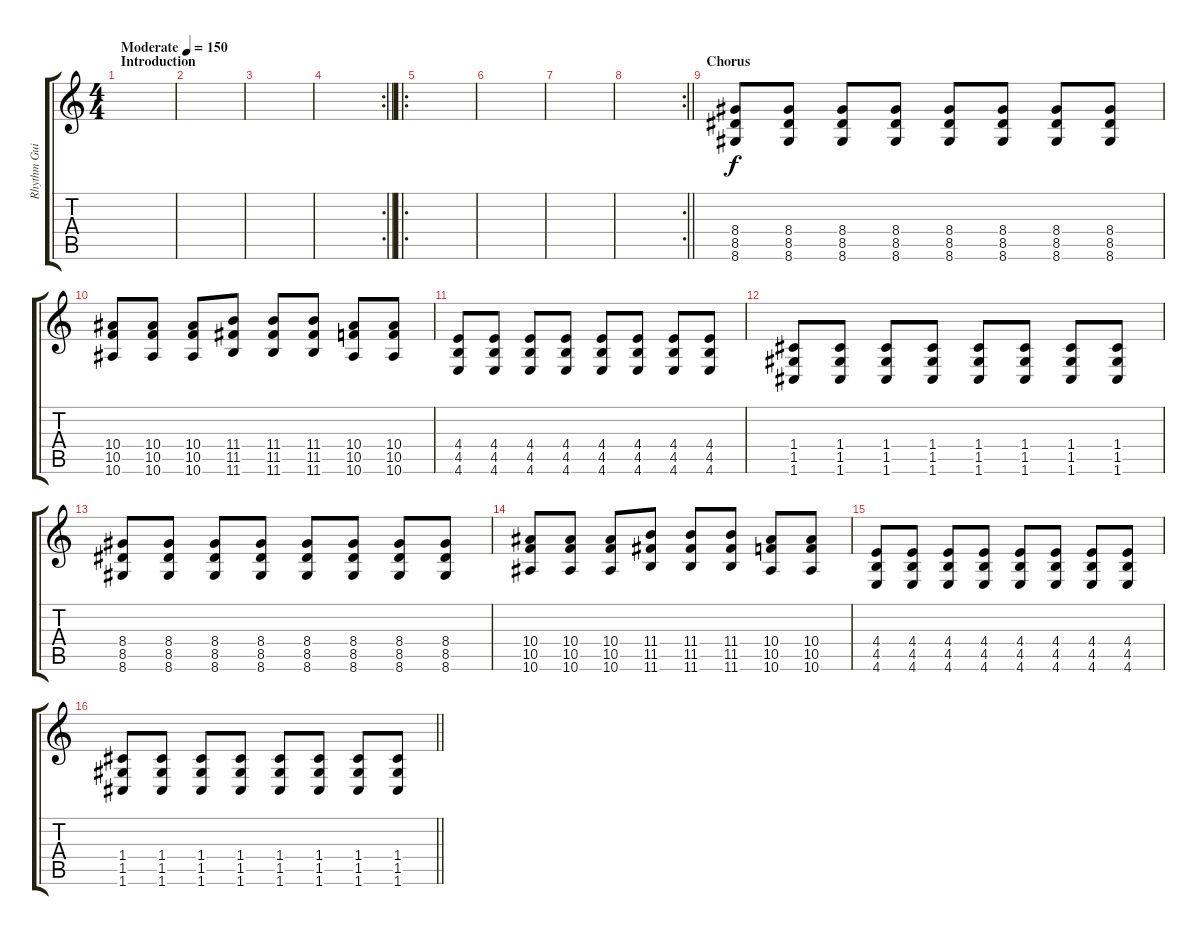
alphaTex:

\track ("Rhythm Guitar" "Rhythm Gui") {instrument distortionguitar}
\staff {score tabs}
\tuning (D4 A3 F3 C3 G2 C2) {hide}
\ts (4 4)
\section ("" "Introduction")
\tempo (150 "Moderate")
\clef g2
\ks c
|
|
|
\rc 2
\barLineRight lightlight
|
\ro
\section ("" "")
|
|
|
\rc 2
\barLineRight lightlight
|
\section ("" "Chorus")
(8.4 8.5 8.6).8 (8.4 8.5 8.6).8 (8.4 8.5 8.6).8 (8.4 8.5 8.6).8 (8.4 8.5 8.6).8 (8.4 8.5 8.6).8 (8.4 8.5 8.6).8 (8.4 8.5 8.6).8 |
(10.4 10.5 10.6).8 (10.4 10.5 10.6).8 (10.4 10.5 10.6).8 (11.4 11.5 11.6).8 (11.4 11.5 11.6).8 (11.4 11.5 11.6).8 (10.4 10.5 10.6).8 (10.4 10.5 10.6).8 |
(4.4 4.5 4.6).8 (4.4 4.5 4.6).8 (4.4 4.5 4.6).8 (4.4 4.5 4.6).8 (4.4 4.5 4.6).8 (4.4 4.5 4.6).8 (4.4 4.5 4.6).8 (4.4 4.5 4.6).8 |
(1.4 1.5 1.6).8 (1.4 1.5 1.6).8 (1.4 1.5 1.6).8 (1.4 1.5 1.6).8 (1.4 1.5 1.6).8 (1.4 1.5 1.6).8 (1.4 1.5 1.6).8 (1.4 1.5 1.6).8 |
(8.4 8.5 8.6).8 (8.4 8.5 8.6).8 (8.4 8.5 8.6).8 (8.4 8.5 8.6).8 (8.4 8.5 8.6).8 (8.4 8.5 8.6).8 (8.4 8.5 8.6).8 (8.4 8.5 8.6).8 |
(10.4 10.5 10.6).8 (10.4 10.5 10.6).8 (10.4 10.5 10.6).8 (11.4 11.5 11.6).8 (11.4 11.5 11.6).8 (11.4 11.5 11.6).8 (10.4 10.5 10.6).8 (10.4 10.5 10.6).8 |
(4.4 4.5 4.6).8 (4.4 4.5 4.6).8 (4.4 4.5 4.6).8 (4.4 4.5 4.6).8 (4.4 4.5 4.6).8 (4.4 4.5 4.6).8 (4.4 4.5 4.6).8 (4.4 4.5 4.6).8 |
\barLineRight lightlight
(1.4 1.5 1.6).8 (1.4 1.5 1.6).8 (1.4 1.5 1.6).8 (1.4 1.5 1.6).8 (1.4 1.5 1.6).8 (1.4 1.5 1.6).8 (1.4 1.5 1.6).8 (1.4 1.5 1.6).8
